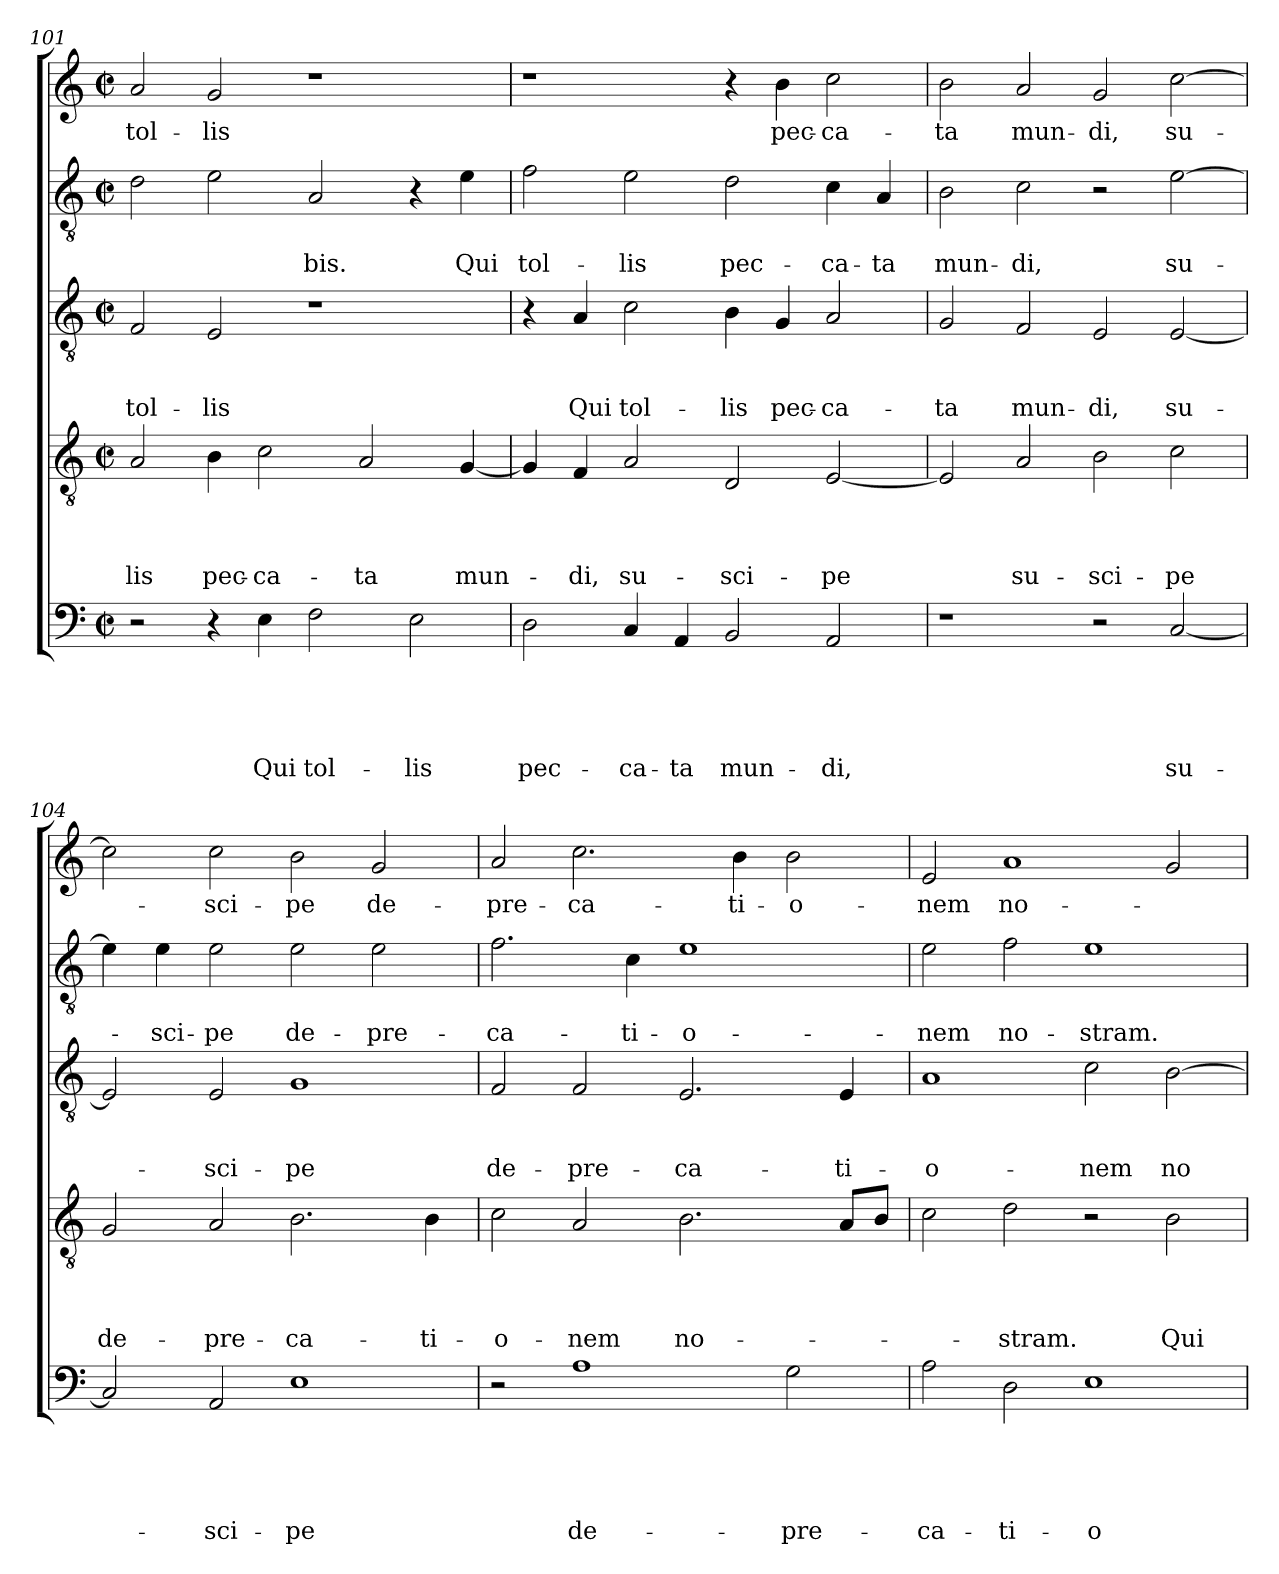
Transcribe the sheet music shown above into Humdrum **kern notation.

**kern	**text	**text	**text	**text	**text	**kern	**text	**text	**text	**text	**kern	**text	**text	**text	**kern	**text	**text	**kern	**text
*part5	*part5	*part5	*part5	*part5	*part5	*part4	*part4	*part4	*part4	*part4	*part3	*part3	*part3	*part3	*part2	*part2	*part2	*part1	*part1
*staff5	*staff5	*staff5	*staff5	*staff5	*staff5	*staff4	*staff4	*staff4	*staff4	*staff4	*staff3	*staff3	*staff3	*staff3	*staff2	*staff2	*staff2	*staff1	*staff1
*clefF4	*	*	*	*	*	*clefGv2	*	*	*	*	*clefGv2	*	*	*	*clefGv2	*	*	*clefG2	*
*k[]	*	*	*	*	*	*k[]	*	*	*	*	*k[]	*	*	*	*k[]	*	*	*k[]	*
*C:	*	*	*	*	*	*C:	*	*	*	*	*C:	*	*	*	*C:	*	*	*C:	*
*M2/2	*	*	*	*	*	*M2/2	*	*	*	*	*M2/2	*	*	*	*M2/2	*	*	*M2/2	*
*met(c|)	*	*	*	*	*	*met(c|)	*	*	*	*	*met(c|)	*	*	*	*met(c|)	*	*	*met(c|)	*
=101	=101	=101	=101	=101	=101	=101	=101	=101	=101	=101	=101	=101	=101	=101	=101	=101	=101	=101	=101
2r	.	.	.	.	.	2A/	.	.	.	-lis	2F/	.	.	tol-	2d\	.	.	2a/	tol-
4r	.	.	.	.	.	4B\	.	.	.	pec-	2E/	.	.	-lis	2e\	.	.	2g/	-lis
4E\	.	.	.	.	Qui	2c\	.	.	.	-ca-	.	.	.	.	.	.	.	.	.
2F\	.	.	.	.	tol-	.	.	.	.	.	1r	.	.	.	2A/	.	-bis.	1r	.
.	.	.	.	.	.	2A/	.	.	.	-ta	.	.	.	.	.	.	.	.	.
2E\	.	.	.	.	-lis	.	.	.	.	.	.	.	.	.	4r	.	.	.	.
.	.	.	.	.	.	[4G/	.	.	.	mun-	.	.	.	.	4e\	.	Qui	.	.
=102	=102	=102	=102	=102	=102	=102	=102	=102	=102	=102	=102	=102	=102	=102	=102	=102	=102	=102	=102
2D\	.	.	.	.	pec-	4G/]	.	.	.	.	4r	.	.	.	2f\	.	tol-	1r	.
.	.	.	.	.	.	4F/	.	.	.	-di,	4A/	.	.	Qui	.	.	.	.	.
4C/	.	.	.	.	-ca-	2A/	.	.	.	su-	2c\	.	.	tol-	2e\	.	-lis	.	.
4AA/	.	.	.	.	-ta	.	.	.	.	.	.	.	.	.	.	.	.	.	.
2BB/	.	.	.	.	mun-	2D/	.	.	.	-sci-	4B\	.	.	-lis	2d\	.	pec-	4r	.
.	.	.	.	.	.	.	.	.	.	.	4G/	.	.	pec-	.	.	.	4b\	pec-
2AA/	.	.	.	.	-di,	[2E/	.	.	.	-pe	2A/	.	.	-ca-	4c\	.	-ca-	2cc\	-ca-
.	.	.	.	.	.	.	.	.	.	.	.	.	.	.	4A/	.	-ta	.	.
=103	=103	=103	=103	=103	=103	=103	=103	=103	=103	=103	=103	=103	=103	=103	=103	=103	=103	=103	=103
1r	.	.	.	.	.	2E/]	.	.	.	.	2G/	.	.	-ta	2B\	.	mun-	2b\	-ta
.	.	.	.	.	.	2A/	.	.	.	su-	2F/	.	.	mun-	2c\	.	-di,	2a/	mun-
2r	.	.	.	.	.	2B\	.	.	.	-sci-	2E/	.	.	-di,	2r	.	.	2g/	-di,
[2C/	.	.	.	.	su-	2c\	.	.	.	-pe	[2E/	.	.	su-	[2e\	.	su-	[2cc\	su-
=104	=104	=104	=104	=104	=104	=104	=104	=104	=104	=104	=104	=104	=104	=104	=104	=104	=104	=104	=104
2C/]	.	.	.	.	.	2G/	.	.	.	de-	2E/]	.	.	.	4e\]	.	.	2cc\]	.
.	.	.	.	.	.	.	.	.	.	.	.	.	.	.	4e\	.	-sci-	.	.
2AA/	.	.	.	.	-sci-	2A/	.	.	.	-pre-	2E/	.	.	-sci-	2e\	.	-pe	2cc\	-sci-
1E	.	.	.	.	-pe	2.B\	.	.	.	-ca-	1G	.	.	-pe	2e\	.	de-	2b\	-pe
.	.	.	.	.	.	.	.	.	.	.	.	.	.	.	2e\	.	-pre-	2g/	de-
.	.	.	.	.	.	4B\	.	.	.	-ti-	.	.	.	.	.	.	.	.	.
!!LO:LB:g=z
=105	=105	=105	=105	=105	=105	=105	=105	=105	=105	=105	=105	=105	=105	=105	=105	=105	=105	=105	=105
2r	.	.	.	.	.	2c\	.	.	.	-o-	2F/	.	.	de-	2.f\	.	-ca-	2a/	-pre-
1A	.	.	.	.	de-	2A/	.	.	.	-nem	2F/	.	.	-pre-	.	.	.	2.cc\	-ca-
.	.	.	.	.	.	.	.	.	.	.	.	.	.	.	4c\	.	-ti-	.	.
.	.	.	.	.	.	2.B\	.	.	.	no-	2.E/	.	.	-ca-	1e	.	-o-	.	.
.	.	.	.	.	.	.	.	.	.	.	.	.	.	.	.	.	.	4b\	-ti-
2G\	.	.	.	.	-pre-	.	.	.	.	.	.	.	.	.	.	.	.	2b\	-o-
.	.	.	.	.	.	8A/L	.	.	.	.	4E/	.	.	-ti-	.	.	.	.	.
.	.	.	.	.	.	8B/J	.	.	.	.	.	.	.	.	.	.	.	.	.
=106	=106	=106	=106	=106	=106	=106	=106	=106	=106	=106	=106	=106	=106	=106	=106	=106	=106	=106	=106
2A\	.	.	.	.	-ca-	2c\	.	.	.	.	1A	.	.	-o-	2e\	.	-nem	2e/	-nem
2D\	.	.	.	.	-ti-	2d\	.	.	.	-stram.	.	.	.	.	2f\	.	no-	1a	no-
1E	.	.	.	.	-o-	2r	.	.	.	.	2c\	.	.	-nem	1e	.	-stram.	.	.
.	.	.	.	.	.	2B\	.	.	.	Qui	[2B\	.	.	no-	.	.	.	2g/	.
=	=	=	=	=	=	=	=	=	=	=	=	=	=	=	=	=	=	=	=
*-	*-	*-	*-	*-	*-	*-	*-	*-	*-	*-	*-	*-	*-	*-	*-	*-	*-	*-	*-
